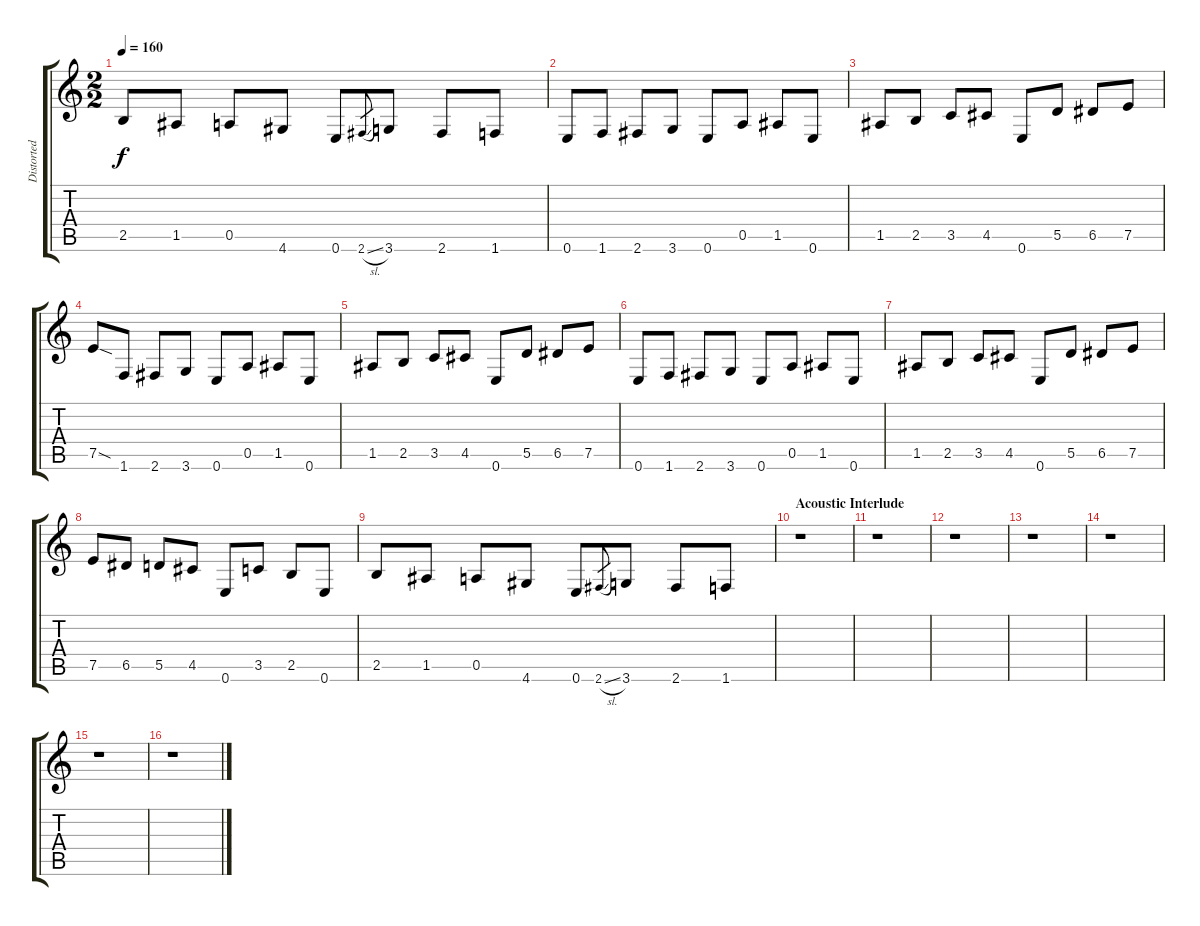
\track ("Distorted Guitar" "Distorted ") {instrument distortionguitar}
\staff {score tabs}
\tuning (E4 B3 G3 D3 A2 E2) {hide}
\ts (2 2)
\tempo 160
\clef g2
\ks c
2.5.8{dy f} 1.5.8 0.5.8 4.6.8 0.6.8 2.6{sl}.8{gr} 3.6.8 2.6.8 1.6.8 |
0.6.8 1.6.8 2.6.8 3.6.8 0.6.8 0.5.8 1.5.8 0.6.8 |
1.5.8 2.5.8 3.5.8 4.5.8 0.6.8 5.5.8 6.5.8 7.5.8 |
7.5{sod}.8 1.6.8 2.6.8 3.6.8 0.6.8 0.5.8 1.5.8 0.6.8 |
1.5.8 2.5.8 3.5.8 4.5.8 0.6.8 5.5.8 6.5.8 7.5.8 |
0.6.8 1.6.8 2.6.8 3.6.8 0.6.8 0.5.8 1.5.8 0.6.8 |
1.5.8 2.5.8 3.5.8 4.5.8 0.6.8 5.5.8 6.5.8 7.5.8 |
7.5.8 6.5.8 5.5.8 4.5.8 0.6.8 3.5.8 2.5.8 0.6.8 |
2.5.8 1.5.8 0.5.8 4.6.8 0.6.8 2.6{sl}.8{gr} 3.6.8 2.6.8 1.6.8 |
\section ("" "Acoustic Interlude")
r.1 |
r.1 |
r.1 |
r.1 |
r.1 |
r.1 |
r.1
